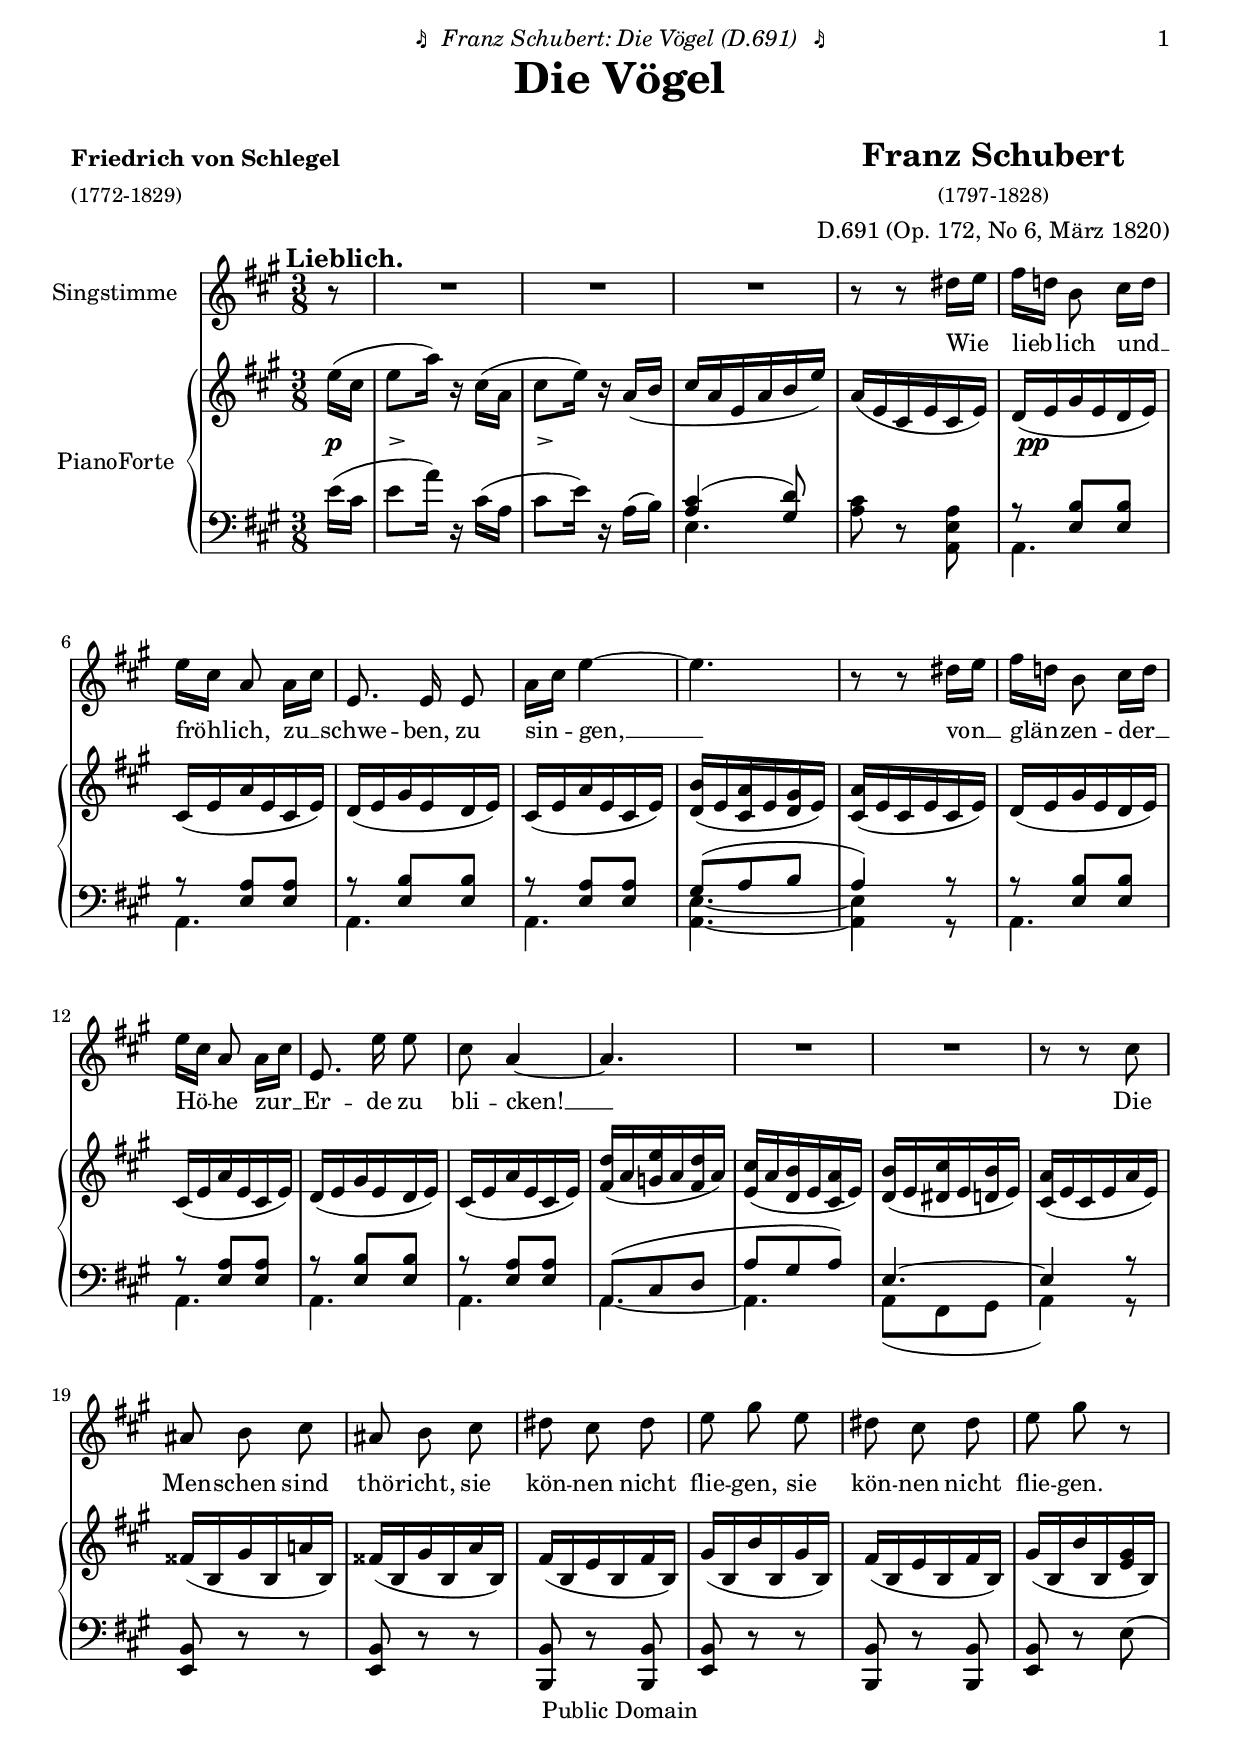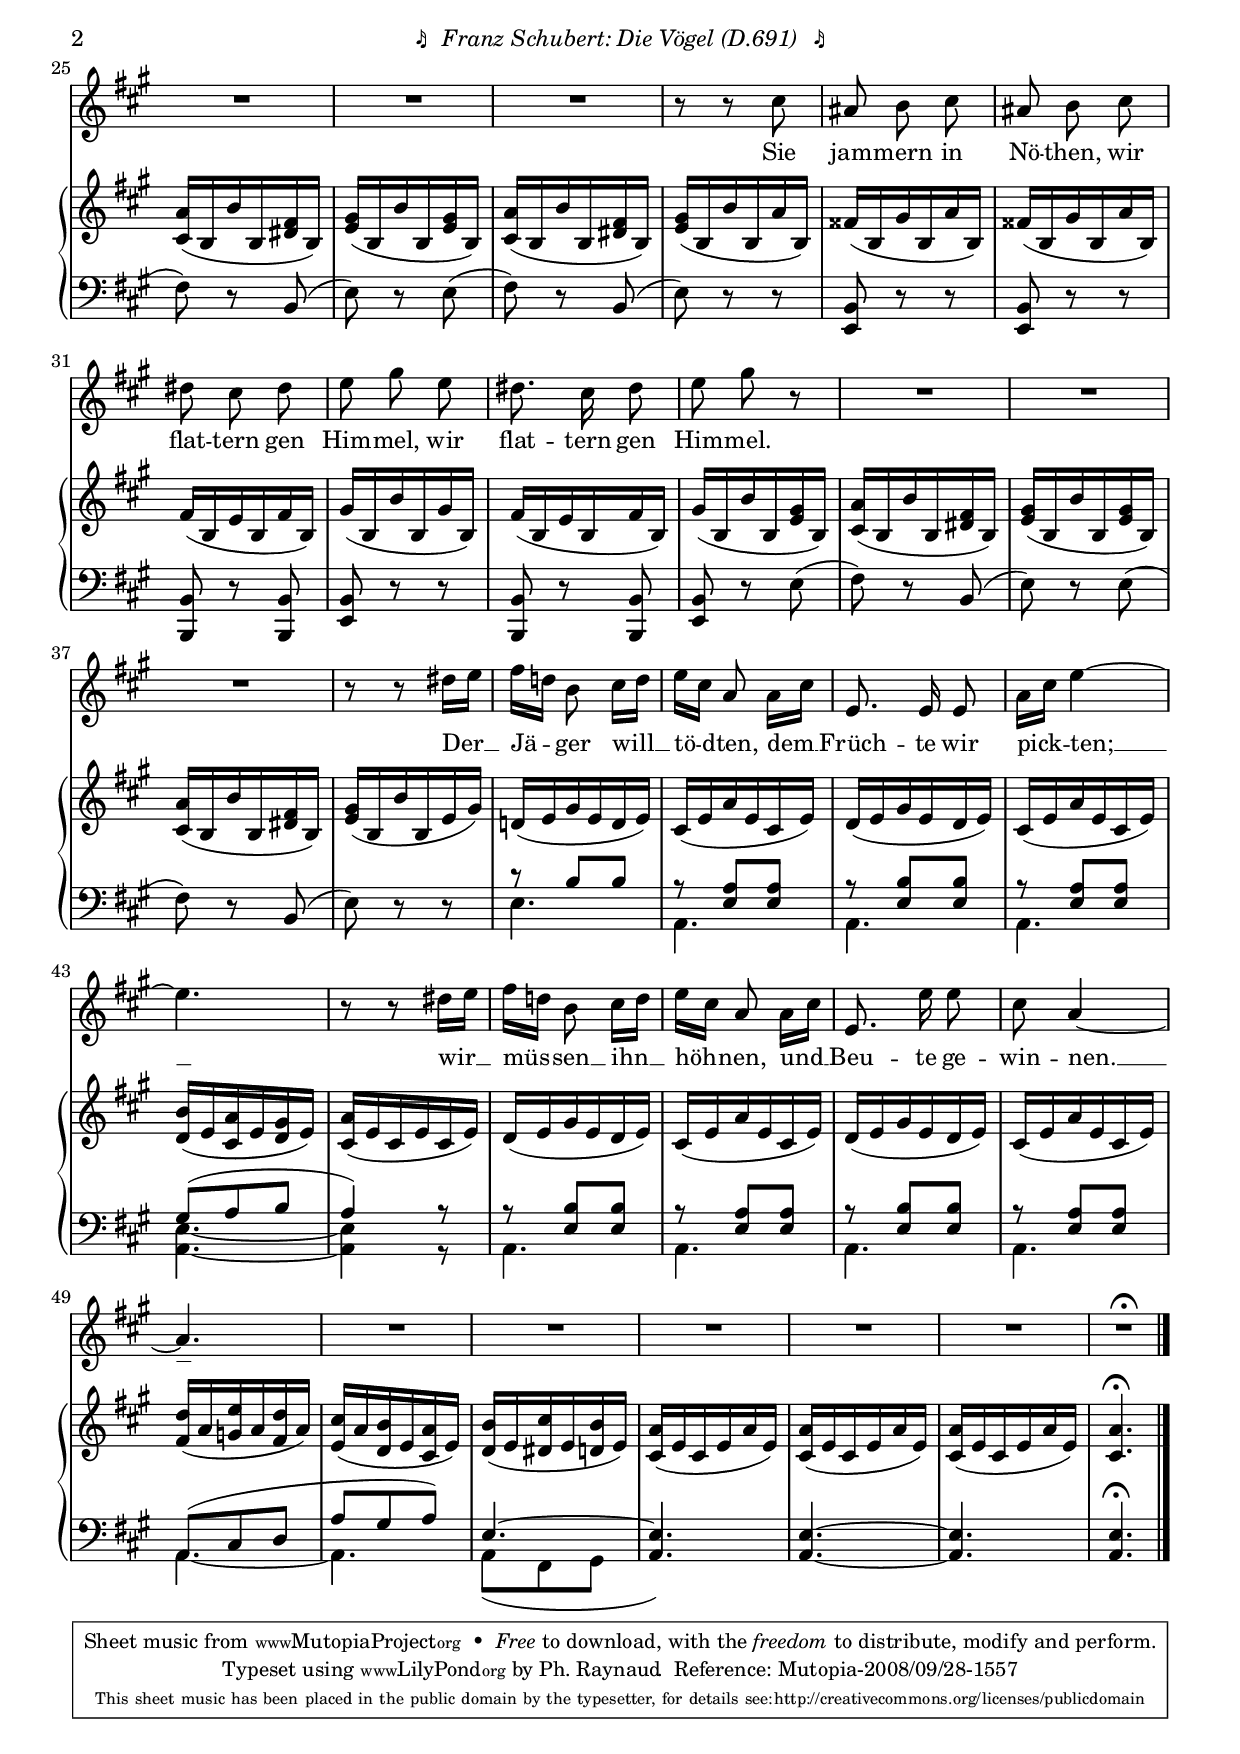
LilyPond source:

%%%%%%%%%%%%%%%%%%%%%%%%%%%%%%%%%%%%%%%%%%%%%%%%%%%%%%%%%%%%%%%%%%%%%%%%%%%%%%%%%%%%%%%%%%%%%%%%%%%%%%%%%%%%%%%%%%%%%%%%
%
%                                        FICHIER SchubertF-D691-DieVoegel.ly
%
%%%%%%%%%%%%%%%%%%%%%%%%%%%%%%%%%%%%%%%%%%%%%%%%%%%%%%%%%%%%%%%%%%%%%%%%%%%%%%%%%%%%%%%%%%%%%%%%%%%%%%%%%%%%%%%%%%%%%%%%
%
%             FRANZ SCHUBERT: Gesang "Die Vögel", für eine Singstimme mit Klavierbegleitung
%                                       AVEC SORTIES PARTITION ET MIDI SEPAREES
%                                                  
%%%%%%%%%%%%%%%%%%%%%%%%%%%%%%%%%%%%%%%%%%%%%%%%%%%%%%%%%%%%%%%%%%%%%%%%%%%%%%%%%%%%%%%%%%%%%%%%%%%%%%%%%%%%%%%%%%%%%%%%

\version "2.11.57"
\include "italiano.ly"

\paper {
%#(set-paper-size "a4")
%#(set-paper-size "letter")

line-width = 186\mm
#(define left-margin (/ (- paper-width  (* 186 mm)) 2))
 indent = 22\mm
 oddHeaderMarkup  = \markup \fill-line {
  " " { \italic "♫  Franz Schubert: Die Vögel (D.691)  ♫" }  \fromproperty #'page:page-number-string }
 evenHeaderMarkup =  \markup \fill-line {
  \fromproperty #'page:page-number-string { \italic "♫  Franz Schubert: Die Vögel (D.691)  ♫" } " " }
#(ly:set-option 'point-and-click #f)
}

\header {
 title = \markup { \fontsize #1.5 "Die Vögel" }
 subsubtitle = " "
 poet = \markup { \column {
  \line { \bold "Friedrich von Schlegel" }
  \line { \small "(1772-1829)" } } }
 composer = \markup \center-column { \fontsize #3 \bold "Franz Schubert" \small "(1797-1828)" "D.691 (Op. 172, No 6, März 1820)" }
% MUTOPIA
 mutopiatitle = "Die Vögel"
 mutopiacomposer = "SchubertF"
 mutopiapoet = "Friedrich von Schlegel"
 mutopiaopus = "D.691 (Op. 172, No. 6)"
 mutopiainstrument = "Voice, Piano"
 date = "1820"
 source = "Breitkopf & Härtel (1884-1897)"
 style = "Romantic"
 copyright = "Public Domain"
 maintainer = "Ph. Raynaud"
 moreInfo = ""
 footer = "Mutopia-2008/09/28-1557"
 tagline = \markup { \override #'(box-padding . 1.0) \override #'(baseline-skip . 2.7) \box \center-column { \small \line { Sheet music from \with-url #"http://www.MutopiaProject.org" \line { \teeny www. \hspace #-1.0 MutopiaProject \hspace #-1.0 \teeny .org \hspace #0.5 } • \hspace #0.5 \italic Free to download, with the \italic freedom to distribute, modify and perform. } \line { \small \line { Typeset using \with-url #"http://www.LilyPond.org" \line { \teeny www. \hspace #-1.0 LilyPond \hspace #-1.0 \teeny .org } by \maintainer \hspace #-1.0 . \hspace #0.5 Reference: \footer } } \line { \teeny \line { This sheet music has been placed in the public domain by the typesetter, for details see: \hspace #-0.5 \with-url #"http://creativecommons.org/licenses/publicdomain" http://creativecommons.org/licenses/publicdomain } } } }
}

%%%%%%%%%%%%%%%%%%%%%%%%%%%%%%%%%%%%%%%%%%%%%%%%%%%%%%%%%%%%%%%%%%%%%%%%%%%%%%%%%%%%%%%%%%%%%%%%%%%%%%%%%%%%%%%%%%%%%%%%
%
%                                           STRUCTURE GENERALE DU FICHIER
%
%  Les sorties Partition et Midi sont dissociées (le volume de la sortie Midi a été affiné).
%  Des "\break" ont été introduits pour unifier les deux formats de sortie PDF
%
%  -  IDENTIFICATEURS DE FONCTIONS
%  A. POÈME
%  B. CHANT: B1: Notes B2: dynamiques
%  C. PIANO: C1: Notes PIANO HAUT  C2: Notes PIANO BAS  C3: Dynamiques partition  C4: Dynamiques midi
%  D. SORTIE PARTITION
%  E. SORTIE MIDI
%
%%%%%%%%%%%%%%%%%%%%%%%%%%%%%%%%%%%%%%%%%%%%%%%%%%%%%%%%%%%%%%%%%%%%%%%%%%%%%%%%%%%%%%%%%%%%%%%%%%%%%%%%%%%%%%%%%%%%%%%%

%%%%%%%%%%%%%%%%%%%%%%%%%%%%%%%%%%%%%%%%%%%%%%%%%%%%%%%%%%%%%%%%%%%%%%%%%%%%%%%%%%%%%%%%%%%%%%%%%%%%%%%%%%%%%%%%%%%%%%%%
%                                           IDENTIFICATEURS DE FONCTIONS
%%%%%%%%%%%%%%%%%%%%%%%%%%%%%%%%%%%%%%%%%%%%%%%%%%%%%%%%%%%%%%%%%%%%%%%%%%%%%%%%%%%%%%%%%%%%%%%%%%%%%%%%%%%%%%%%%%%%%%%%

%----- TEMPI
TEMPOBASE = \tempo 8=132
%----- TONALITÉS ET MESURES
KEY   = { \key la \major }
TIME  = { \time 3/8 }
%----- MOUVEMENTS
MOVEMENT = \markup { \bold \large { \hspace #-4 "Lieblich." } }
%----- INSTRUMENTS
ICHANT = {
 \set Staff.midiInstrument = "piccolo"
 \set Staff.midiMinimumVolume = #0.6
 \set Staff.midiMaximumVolume = #1
}
IPIANOHAUT = {
 \set Staff.midiInstrument = "acoustic guitar (nylon)"
 \set Staff.midiMinimumVolume = #0
 \set Staff.midiMaximumVolume = #1
}
IPIANOBAS = {
 \set Staff.midiInstrument = "acoustic guitar (nylon)"
 \set Staff.midiMinimumVolume = #0
 \set Staff.midiMaximumVolume = #1
}
%----- IGNORER UNE COLLISION
IGNCOLL  = \once \override NoteColumn #'ignore-collision = ##t
SFORZATO = \markup { \musicglyph #"scripts.sforzato" }
%----- FUSIONNER NOTE ET NOTE POINTEE
MERGEDD  = \once \override Staff.NoteCollision #'merge-differently-dotted = ##t
%----- REPOSITIONNEMENT DES MARKUP
TSCREXO =
 #(define-music-function (parser location beg-end) (pair?)
 #{ \once \override TextScript #'extra-offset = #$beg-end #})
%----- REPOSITIONNEMENT DES DYNAMIQUES
DYNEXO =
 #(define-music-function (parser location beg-end) (pair?)
 #{ \once \override DynamicText #'extra-offset = #$beg-end #})


%%%%%%%%%%%%%%%%%%%%%%%%%%%%%%%%%%%%%%%%%%%%%%%%%%%%%%%%%%%%%%%%%%%%%%%%%%%%%%%%%%%%%%%%%%%%%%%%%%%%%%%%%%%%%%%%%%%%%%%%
%                                           A. POEME
%%%%%%%%%%%%%%%%%%%%%%%%%%%%%%%%%%%%%%%%%%%%%%%%%%%%%%%%%%%%%%%%%%%%%%%%%%%%%%%%%%%%%%%%%%%%%%%%%%%%%%%%%%%%%%%%%%%%%%%%

poeme = \lyricmode {
\set fontSize = #-.5

%--- 4
Wie lieb -- lich und __ fröh -- lich, zu __ schwe -- ben, zu sin -- gen, __
von __ glän -- zen -- der __ Hö -- he zur __ Er -- de zu bli -- cken! __

%--- 18
Die Men -- schen sind thö -- richt, sie kön -- nen nicht flie -- gen, sie kön -- nen nicht flie -- gen.

%--- 28
Sie jam -- mern in Nö -- then, wir flat -- tern gen Him -- mel, wir flat -- tern gen Him -- mel.

%--- 38
Der __ Jä -- ger will __ tö -- dten, dem __ Früch -- te wir pick -- ten; __
wir __ müs -- sen __ ihn __ höh -- nen, und __ Beu -- te ge -- win -- nen. __
es dampft das Thal, es braust das Meer, es braust das Meer.
}


%%%%%%%%%%%%%%%%%%%%%%%%%%%%%%%%%%%%%%%%%%%%%%%%%%%%%%%%%%%%%%%%%%%%%%%%%%%%%%%%%%%%%%%%%%%%%%%%%%%%%%%%%%%%%%%%%%%%%%%%
%                                           B1. CHANT : NOTES
%%%%%%%%%%%%%%%%%%%%%%%%%%%%%%%%%%%%%%%%%%%%%%%%%%%%%%%%%%%%%%%%%%%%%%%%%%%%%%%%%%%%%%%%%%%%%%%%%%%%%%%%%%%%%%%%%%%%%%%%

chant = \relative do'' {
%--- 0
\partial 8 r8
%--- 1
R4.*3
r8 r red16[ mi]
fad16[ re!] si8 dod16[ re]
mi16[ dod] la8 la16[ dod]
%--- 7
mi,8. mi16 mi8
la16[ dod] mi4 ~
mi4.
r8 r red16[ mi]
fad16[ re!] si8 dod16[ re]
mi16[ dod] la8 la16[ dod]
%--- 13
mi,8. mi'16 mi8
dod8 la4 ~
la4.
R4.*2
r8 r dod
%--- 19
lad8 si dod
lad8 si dod
red8 dod red
mi8 sold mi
red8 dod red
mi8 sold r
%--- 25
R4.*3
r8 r dod,
lad8 si dod
lad8 si dod
%--- 31
red8 dod red
mi8 sold mi
red8. dod16 red8
mi8 sold r
R4.*2
%--- 37
R4.
r8 r red16[ mi]
fad16[ re!] si8 dod16[ re]
mi16[ dod] la8 la16[ dod]
mi,8. mi16 mi8
la16[ dod] mi4 ~
%--- 43
mi4.
r8 r red16[ mi]
fad16[ re!] si8 dod16[ re]
mi16[ dod] la8 la16[ dod]
mi,8. mi'16 mi8
dod8 la4 ~
%--- 49-55
la4.
R4.*5
R4.^\fermataMarkup
\bar "|."
}

chantPart = { \chant }
chantMidi = { \transpose do do' \chant }

%%%%%%%%%%%%%%%%%%%% RÉSUMÉ PARTITION
notePartChant = {
 \clef treble
 \KEY \TIME
 \set autoBeaming = ##f
 s1*0 ^\MOVEMENT
 \set Staff.instrumentName = "Singstimme "
 \chantPart
}

%%%%%%%%%%%%%%%%%%%% RÉSUMÉ MIDI
noteMidiChant = {
 \KEY \TIME
 \ICHANT
 \chantMidi
}

%%%%%%%%%%%%%%%%%%%%%%%%%%%%%%%%%%%%%%%%%%%%%%%%%%%%%%%%%%%%%%%%%%%%%%%%%%%%%%%%%%%%%%%%%%%%%%%%%%%%%%%%%%%%%%%%%%%%%%%%
%                                           B2. CHANT : DYNAMIQUES PARTITION/MIDI
%%%%%%%%%%%%%%%%%%%%%%%%%%%%%%%%%%%%%%%%%%%%%%%%%%%%%%%%%%%%%%%%%%%%%%%%%%%%%%%%%%%%%%%%%%%%%%%%%%%%%%%%%%%%%%%%%%%%%%%%

%%%%%%%%%%%%%%%%%%%% PARTITION
dynPartChant = { }

%%%%%%%%%%%%%%%%%%%% MIDI
dynMidiChant = { }

%%%%%%%%%%%%%%%%%%%%%%%%%%%%%%%%%%%%%%%%%%%%%%%%%%%%%%%%%%%%%%%%%%%%%%%%%%%%%%%%%%%%%%%%%%%%%%%%%%%%%%%%%%%%%%%%%%%%%%%%
%                                           C1. PIANO HAUT : NOTES
%%%%%%%%%%%%%%%%%%%%%%%%%%%%%%%%%%%%%%%%%%%%%%%%%%%%%%%%%%%%%%%%%%%%%%%%%%%%%%%%%%%%%%%%%%%%%%%%%%%%%%%%%%%%%%%%%%%%%%%%

pianoHaut = \relative do'' {
%--- 0
\partial 8 mi16([ dod]
%--- 1
mi8[ la16]) r dod,([ la]
dod8[ mi16]) r la,([ si]
dod16[ la mi la si mi])
la,([ mi dod mi dod mi])
re([ mi sold mi re mi])
dod([ mi la mi dod mi])
%--- 7
re([ mi sold mi re mi])
dod([ mi la mi dod mi])
<re si'>([ mi <dod la'> mi <re sold> mi])
<dod la'>([ mi dod mi dod mi])
re([ mi sold mi re mi])
dod([ mi la mi dod mi])
%--- 13
re([ mi sold mi re mi])
dod([ mi la mi dod mi])
<fad re'>([ la <sol mi'> la <fad re'> la])
<mi dod'>([ la <re, si'> mi <dod la'> mi])
<re si'>([ mi <red dod'> mi <re si'> mi])
<dod la'>([ mi dod mi la mi])
%--- 19
fadd([ si, sold' si, la'! si,])
fadd'([ si, sold' si, la' si,])
fad'([ si, mi si fad' si,])
sold'([ si, si' si, sold' si,])
fad'([ si, mi si fad' si,])
sold'([ si, si' si, <mi sold> si])
%--- 25
<dod la'>([ si si' si, <red fad> si])
<mi sold>([ si si' si, <mi sold> si])
<dod la'>([ si si' si, <red fad> si])
<mi sold>([ si si' si, la' si,])
fadd'([ si, sold' si, la' si,])
fadd'([ si, sold' si, la' si,])
%--- 31
fad'([ si, mi si fad' si,])
sold'([ si, si' si, sold' si,])
fad'([ si, mi si fad' si,])
sold'([ si, si' si, <mi sold> si])
<dod la'>([ si si' si, <red fad> si])
<mi sold>([ si si' si, <mi sold> si])
%--- 37
<dod la'>([ si si' si, <red fad> si])
<mi sold>([ si si' si, mi sold])
re!([ mi sold mi re mi])
dod([ mi la mi dod mi])
re([ mi sold mi re mi])
dod([ mi la mi dod mi])
%--- 43
<re si'>([ mi <dod la'> mi <re sold> mi])
<dod la'>([ mi dod mi dod mi])
re([ mi sold mi re mi])
dod([ mi la mi dod mi])
re([ mi sold mi re mi])
dod([ mi la mi dod mi])
%--- 49-55
<fad re'>([ la <sol mi'> la <fad re'> la])
<mi dod'>([ la <re, si'> mi <dod la'> mi])
<re si'>([ mi <red dod'> mi <re si'> mi])
<dod la'>([ mi dod mi la mi])
<dod la'>([ mi dod mi la mi])
<dod la'>([ mi dod mi la mi])
<dod la'>4.\fermata
}

%%%%%%%%%%%%%%%%%%%% RÉSUMÉ PARTITION
notePartPianoHaut = {
 \clef treble
 \KEY \TIME
 \set autoBeaming = ##f
 \pianoHaut
}

%%%%%%%%%%%%%%%%%%%% RÉSUMÉ MIDI
noteMidiPianoHaut = {
 \KEY \TIME
 \IPIANOHAUT
 \pianoHaut
}


%%%%%%%%%%%%%%%%%%%%%%%%%%%%%%%%%%%%%%%%%%%%%%%%%%%%%%%%%%%%%%%%%%%%%%%%%%%%%%%%%%%%%%%%%%%%%%%%%%%%%%%%%%%%%%%%%%%%%%%%
%                                           C2. PIANO BAS : NOTES
%%%%%%%%%%%%%%%%%%%%%%%%%%%%%%%%%%%%%%%%%%%%%%%%%%%%%%%%%%%%%%%%%%%%%%%%%%%%%%%%%%%%%%%%%%%%%%%%%%%%%%%%%%%%%%%%%%%%%%%%

%%%%%%%%%%%%%%%%%%%% VOIX I
pianoBasI = \context Staff \relative do' \new Voice { \oneVoice
%--- 0
\partial 8 mi16([ dod]
%--- 1
mi8[ la16]) r dod,([ la]
dod8[ mi16]) r la,([ si]) \voiceOne
<la dod>4( <sold re'>8) \oneVoice
<la dod>8 r <la, mi' la> \voiceOne
r <mi' si'>[ <mi si'>]
r <mi la>[ <mi la>]
%--- 7
r <mi si'>[ <mi si'>]
r <mi la>[ <mi la>]
sold([ la si]
la4) r8
r <mi si'>[ <mi si'>]
r <mi la>[ <mi la>]
%--- 13
r <mi si'>[ <mi si'>]
r <mi la>[ <mi la>]
la,([ dod re]
la'[ sold la])
mi4. ~
mi4 r8 \oneVoice
%--- 19
<mi, si'> r r
<mi si'> r r
<si si'> r <si si'>
<mi si'> r r
<si si'> r <si si'>
<mi si'> r mi'(
%--- 25
fad) r si,(
mi) r mi(
fad) r si,(
mi) r r
<mi, si'> r r
<mi si'> r r
%--- 31
<si si'> r <si si'>
<mi si'> r r
<si si'> r <si si'>
<mi si'> r mi'(
fad) r si,(
mi) r mi(
%--- 37
fad) r si,(
mi) r r \voiceOne
r si'[ si]
r <mi, la>[ <mi la>]
r <mi si'>[ <mi si'>]
r <mi la>[ <mi la>]
%--- 43
sold([ la si]
la4) r8
r <mi si'>[ <mi si'>]
r <mi la>[ <mi la>]
r <mi si'>[ <mi si'>]
r <mi la>[ <mi la>]
%--- 49-55
la,([ dod re]
la'[ sold la])
mi4. ~
\IGNCOLL mi4. \oneVoice
<la, mi'>4. ~
<la mi'>4.
<la mi'>4.\fermata
}


%%%%%%%%%%%%%%%%%%%% VOIX II
pianoBasII = \context Staff \relative do \new Voice { \voiceTwo
%--- 0
\partial 8 s8
%--- 1
s4.*2
mi4.
s4.
la,4.
la
%--- 7
la
la
<la mi'> ~
<la mi'>4 r8
la4.
la
%--- 13
la
la
\MERGEDD la ~
la
la8([ fad sold]
la4) r8
%--- 19-38
s4.*20
%--- 39
mi'4.
la,
la
la
%--- 43
<la mi'> ~
<la mi'>4 r8
la4.
la
la
la
%--- 49-55
\MERGEDD la ~
la
la8([ fad sold]
\stemUp la4.)
s4.*3
}

%%%%%%%%%%%%%%%%%%%% RÉSUMÉ PARTITION
notePartPianoBas = {
 \clef bass
 \KEY \TIME
 \set autoBeaming = ##f
 << \pianoBasI \pianoBasII >>
}

%%%%%%%%%%%%%%%%%%%% RÉSUMÉ MIDI
noteMidiPianoBas = {
 \KEY \TIME
 \IPIANOBAS
 << \pianoBasI \pianoBasII >>
}


%%%%%%%%%%%%%%%%%%%%%%%%%%%%%%%%%%%%%%%%%%%%%%%%%%%%%%%%%%%%%%%%%%%%%%%%%%%%%%%%%%%%%%%%%%%%%%%%%%%%%%%%%%%%%%%%%%%%%%%%
%                                           C3. PIANO : DYNAMIQUES POUR LA PARTITION
%%%%%%%%%%%%%%%%%%%%%%%%%%%%%%%%%%%%%%%%%%%%%%%%%%%%%%%%%%%%%%%%%%%%%%%%%%%%%%%%%%%%%%%%%%%%%%%%%%%%%%%%%%%%%%%%%%%%%%%%

dynPartPiano = { 
%--- 0
\partial 8 s8\p
%--- 1
\TSCREXO #'(1 . 1) s4.-\SFORZATO
\TSCREXO #'(1 . 1) s4.-\SFORZATO
s4.*2
\DYNEXO #'(1.5 . 0) s4.\pp
%--- 6-55
s4.*50
}

%%%%%%%%%%%%%%%%%%%%%%%%%%%%%%%%%%%%%%%%%%%%%%%%%%%%%%%%%%%%%%%%%%%%%%%%%%%%%%%%%%%%%%%%%%%%%%%%%%%%%%%%%%%%%%%%%%%%%%%%
%                                           C4. PIANO : DYNAMIQUES POUR LE MIDI
%%%%%%%%%%%%%%%%%%%%%%%%%%%%%%%%%%%%%%%%%%%%%%%%%%%%%%%%%%%%%%%%%%%%%%%%%%%%%%%%%%%%%%%%%%%%%%%%%%%%%%%%%%%%%%%%%%%%%%%%

dynMidiPiano = {
%--- 0
\TEMPOBASE
\partial 8 s8\p
%--- 1
s4.*4
s4.\pp
%--- 6-55
s4.*50
}


%%%%%%%%%%%%%%%%%%%%%%%%%%%%%%%%%%%%%%%%%%%%%%%%%%%%%%%%%%%%%%%%%%%%%%%%%%%%%%%%%%%%%%%%%%%%%%%%%%%%%%%%%%%%%%%%%%%%%%%%
%                                           D. SORTIE PARTITION SEULE
%%%%%%%%%%%%%%%%%%%%%%%%%%%%%%%%%%%%%%%%%%%%%%%%%%%%%%%%%%%%%%%%%%%%%%%%%%%%%%%%%%%%%%%%%%%%%%%%%%%%%%%%%%%%%%%%%%%%%%%%

%{ --------------------
-------------------- %}

\score {
 <<
  \new Voice = "chant"  << \notePartChant \dynPartChant >>
  \new Lyrics \lyricsto "chant" \poeme

  \new PianoStaff <<
   \set PianoStaff.instrumentName = "PianoForte "
   \set PianoStaff.connectArpeggios = ##t
   \new Staff = "pianoUp"    << \notePartPianoHaut >>
   \new Dynamics = "dynamics" \dynPartPiano
   \new Staff = "pianoDown"  << \notePartPianoBas >>
  >>
 >>

 \layout {
  \context {
   \Score
   \override SpacingSpanner #'spacing-increment = #1
  }
  \context {
   \type "Engraver_group"
   \name Dynamics
   \alias Voice % So that \CRESC works, for example.
   \consists "Output_property_engraver"

   \override VerticalAxisGroup #'minimum-Y-extent = #'(-0.5 . 0.5)
   \override DynamicLineSpanner #'Y-offset = #0

   \consists "Script_engraver"
   \consists "Dynamic_engraver"
   \consists "Text_engraver"
   \consists "Skip_event_swallow_translator"
   \consists "Axis_group_engraver"
  }
  \context {
   \PianoStaff
   \accepts Dynamics
  }
 }
}


%%%%%%%%%%%%%%%%%%%%%%%%%%%%%%%%%%%%%%%%%%%%%%%%%%%%%%%%%%%%%%%%%%%%%%%%%%%%%%%%%%%%%%%%%%%%%%%%%%%%%%%%%%%%%%%%%%%%%%%%
%                                           E. SORTIE MIDI SEULE
%%%%%%%%%%%%%%%%%%%%%%%%%%%%%%%%%%%%%%%%%%%%%%%%%%%%%%%%%%%%%%%%%%%%%%%%%%%%%%%%%%%%%%%%%%%%%%%%%%%%%%%%%%%%%%%%%%%%%%%%

%%%%%%%%%%%%%%%%%%%% SILENCE AVANT MIDI (IL Y A PARFOIS UN CRAQUEMENT À L'OUVERTURE D'UN FICHIER MIDI)
SILENCE = { \TIME \partial 4 s4 }

\score {
 <<
  \new Staff = "chant"      { \SILENCE << \noteMidiChant      \dynMidiPiano >> }
  \new Staff = "pianoUp"    { \SILENCE << \noteMidiPianoHaut  \dynMidiPiano >> }
  \new Staff = "pianoDown"  { \SILENCE << \noteMidiPianoBas   \dynMidiPiano >> }
 >>
 \midi { }
}

%%%%%%%%%%%%%%%%%%%%%%%%%%%%%%%%%%%%%%%%%%%%%%%%%%%%%%%%%%%%%%%%%%%%%%%%%%%%%%%%%%%%%%%%%%%%%%%%%%%%%%%%%%%%%%%%%%%%%%%%
%                                         FIN DU FICHIER SchubertF-D691-DieVoegel.ly
%%%%%%%%%%%%%%%%%%%%%%%%%%%%%%%%%%%%%%%%%%%%%%%%%%%%%%%%%%%%%%%%%%%%%%%%%%%%%%%%%%%%%%%%%%%%%%%%%%%%%%%%%%%%%%%%%%%%%%%%
